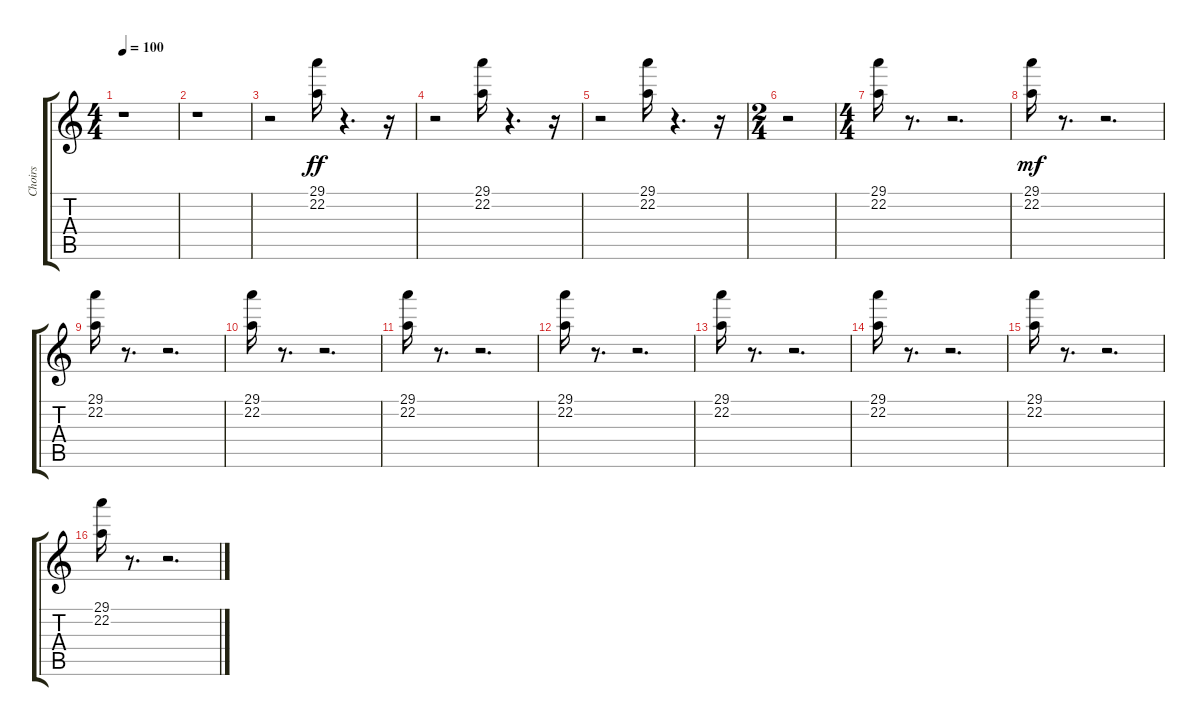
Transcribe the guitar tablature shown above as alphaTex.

\track ("Choirs" "Choirs") {instrument choiraahs}
\staff {score tabs}
\tuning (E4 B3 G3 D3 A2 E2) {hide}
\ts (4 4)
\tempo 100
\clef g2
\ks c
r.1{dy ff instrument choiraahs} |
r.1 |
r.2 (29.1 22.2).16{volume 12} r.4{d} r.16 |
r.2 (29.1 22.2).16 r.4{d} r.16 |
r.2 (29.1 22.2).16 r.4{d} r.16 |
\ts (2 4)
r.2 |
\ts (4 4)
(29.1 22.2).16 r.8{d} r.2{d} |
(29.1 22.2).16{dy mf} r.8{d} r.2{d} |
(29.1 22.2).16 r.8{d} r.2{d} |
(29.1 22.2).16 r.8{d} r.2{d} |
(29.1 22.2).16 r.8{d} r.2{d} |
(29.1 22.2).16 r.8{d} r.2{d} |
(29.1 22.2).16 r.8{d} r.2{d} |
(29.1 22.2).16 r.8{d} r.2{d} |
(29.1 22.2).16 r.8{d} r.2{d} |
(29.1 22.2).16 r.8{d} r.2{d}
